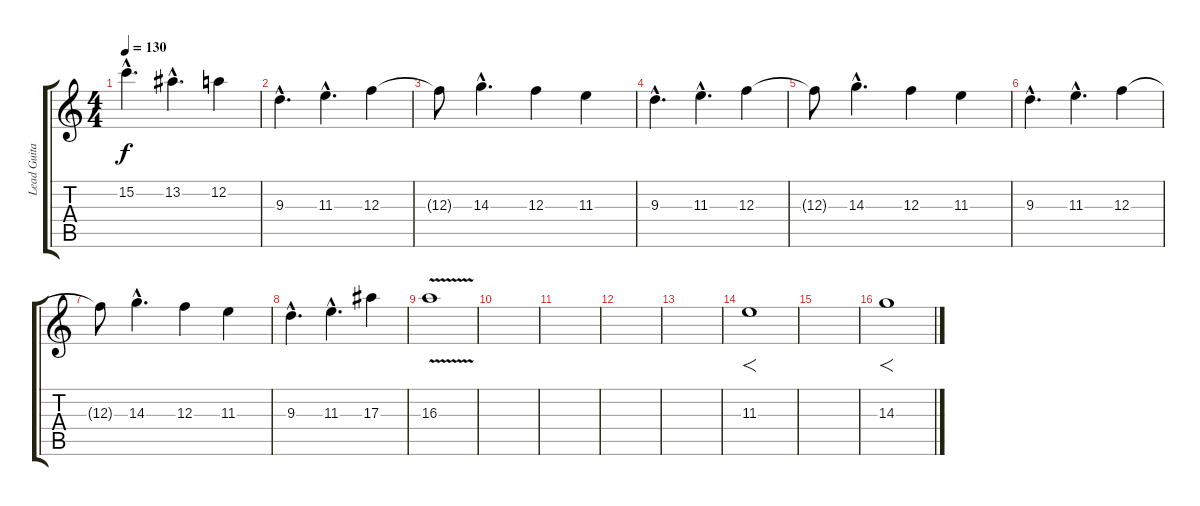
\track ("Lead Guitar" "Lead Guita") {instrument distortionguitar}
\staff {score tabs}
\tuning (D4 A3 F3 C3 G2 D2) {hide}
\ts (4 4)
\tempo 130
\clef g2
\ks c
15.2{hac}.4{d dy f} 13.2{hac}.4{d} 12.2.4 |
9.3{hac}.4{d} 11.3{hac}.4{d} 12.3.4 |
12.3{t}.8 14.3{hac}.4{d} 12.3.4 11.3.4 |
9.3{hac}.4{d} 11.3{hac}.4{d} 12.3.4 |
12.3{t}.8 14.3{hac}.4{d} 12.3.4 11.3.4 |
9.3{hac}.4{d} 11.3{hac}.4{d} 12.3.4 |
12.3{t}.8 14.3{hac}.4{d} 12.3.4 11.3.4 |
9.3{hac}.4{d} 11.3{hac}.4{d} 17.3.4 |
16.3{v}.1 |
|
|
|
|
11.3.1{f} |
|
14.3.1{f}
